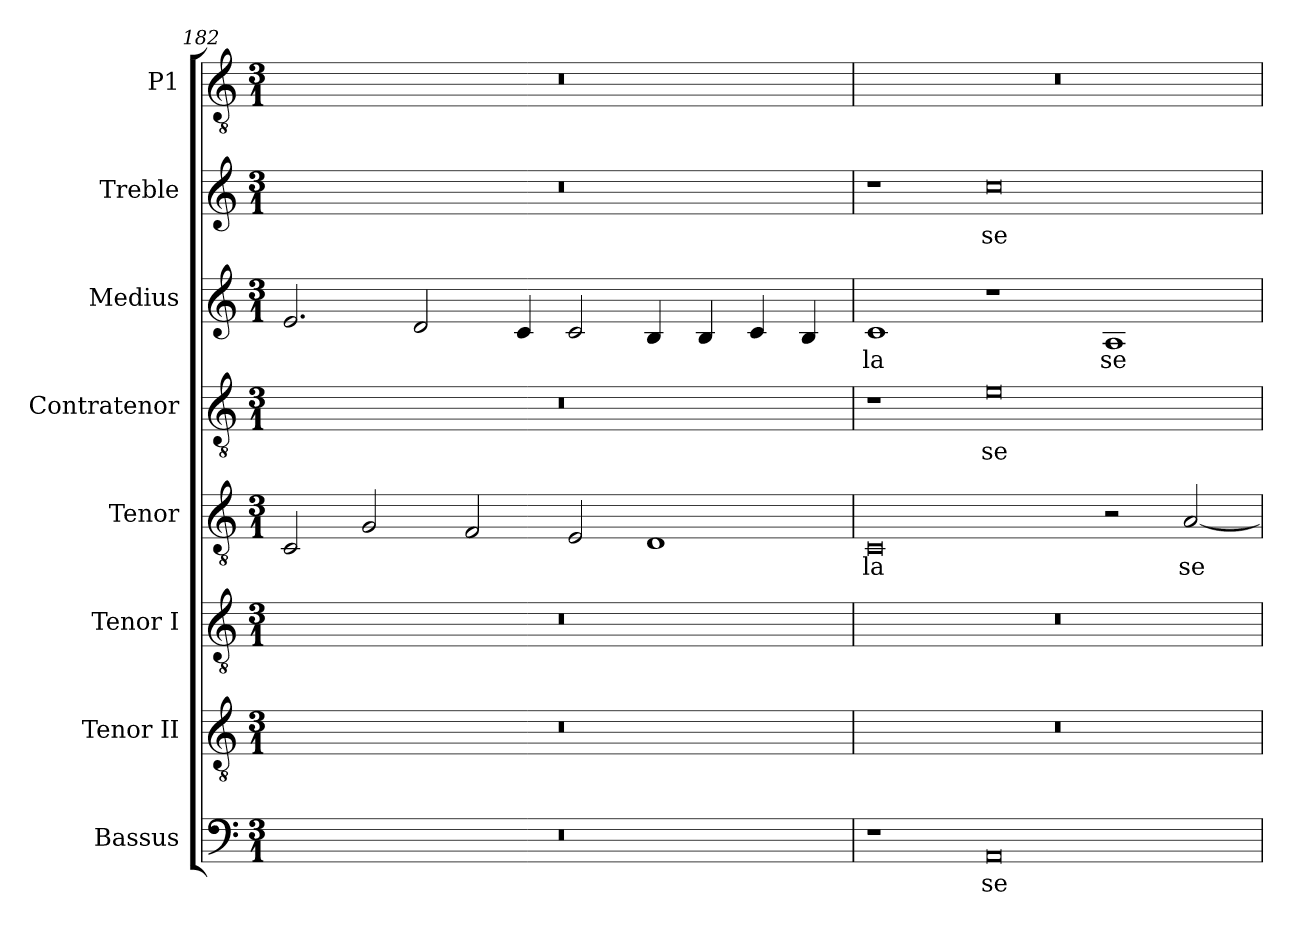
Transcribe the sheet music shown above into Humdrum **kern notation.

**kern	**text	**kern	**kern	**kern	**text	**kern	**text	**kern	**text	**kern	**text	**kern
*part8	*part8	*part7	*part6	*part5	*part5	*part4	*part4	*part3	*part3	*part2	*part2	*part1
*staff8	*staff8	*staff7	*staff6	*staff5	*staff5	*staff4	*staff4	*staff3	*staff3	*staff2	*staff2	*staff1
*I"Bassus	*	*I"Tenor II	*I"Tenor I	*I"Tenor	*	*I"Contratenor	*	*I"Medius	*	*I"Treble	*	*I"P1
*I'B.	*	*I'T II.	*I'T I.	*I'T.	*	*I'Ct.	*	*I'M.	*	*I'Tr.	*	*
!!LO:LB:g=z
*clefF4	*	*clefGv2	*clefGv2	*clefGv2	*	*clefGv2	*	*clefG2	*	*clefG2	*	*clefGv2
*	*	*ITrd7c12	*ITrd7c12	*ITrd7c12	*	*ITrd7c12	*	*	*	*	*	*ITrd7c12
*k[]	*	*k[]	*k[]	*k[]	*	*k[]	*	*k[]	*	*k[]	*	*k[]
*C:	*	*C:	*C:	*C:	*	*C:	*	*C:	*	*C:	*	*C:
*M3/1	*	*M3/1	*M3/1	*M3/1	*	*M3/1	*	*M3/1	*	*M3/1	*	*M3/1
=182	=182	=182	=182	=182	=182	=182	=182	=182	=182	=182	=182	=182
!LO:N:vis=1	!	!LO:N:vis=1	!LO:N:vis=1	!	!	!LO:N:vis=1	!	!	!	!LO:N:vis=1	!	!LO:N:vis=1
0.r	.	0.r	0.r	2CCi/	.	0.r	.	2.ei/	.	0.r	.	0.r
.	.	.	.	2GGi/	.	.	.	.	.	.	.	.
.	.	.	.	.	.	.	.	2di/	.	.	.	.
.	.	.	.	2FFi/	.	.	.	.	.	.	.	.
.	.	.	.	.	.	.	.	4ci/	.	.	.	.
.	.	.	.	2EEi/	.	.	.	2ci/	.	.	.	.
.	.	.	.	1DDi	.	.	.	4Bi/	.	.	.	.
.	.	.	.	.	.	.	.	4Bi/	.	.	.	.
.	.	.	.	.	.	.	.	4ci/	.	.	.	.
.	.	.	.	.	.	.	.	4Bi/	.	.	.	.
=183`	=183`	=183`	=183`	=183`	=183`	=183`	=183`	=183`	=183`	=183`	=183`	=183`
!	!	!LO:N:vis=1	!LO:N:vis=1	!	!	!	!	!	!	!	!	!
!	!	!	!	!	!LO:LY:b:color=#000000	!	!	!	!	!	!	!
!	!	!	!	!	!	!	!	!	!LO:LY:b:color=#000000	!	!	!LO:N:vis=1
1r	.	0.r	0.r	0CCi	-la	1r	.	1ci	-la	1r	.	0.r
!	!LO:LY:b:color=#000000	!	!	!	!	!	!	!	!	!	!	!
!	!	!	!	!	!	!	!LO:LY:b:color=#000000	!	!	!	!	!
!	!	!	!	!	!	!	!	!	!	!	!LO:LY:b:color=#000000	!
0AAi	se-	.	.	.	.	0Ei	se-	1r	.	0cci	se-	.
!	!	!	!	!	!	!	!	!	!LO:LY:b:color=#000000	!	!	!
.	.	.	.	2r	.	.	.	1Ai	se-	.	.	.
!	!	!	!	!	!LO:LY:b:color=#000000	!	!	!	!	!	!	!
.	.	.	.	[<2AAi/	se-	.	.	.	.	.	.	.
=`	=`	=`	=`	=`	=`	=`	=`	=`	=`	=`	=`	=`
*-	*-	*-	*-	*-	*-	*-	*-	*-	*-	*-	*-	*-
